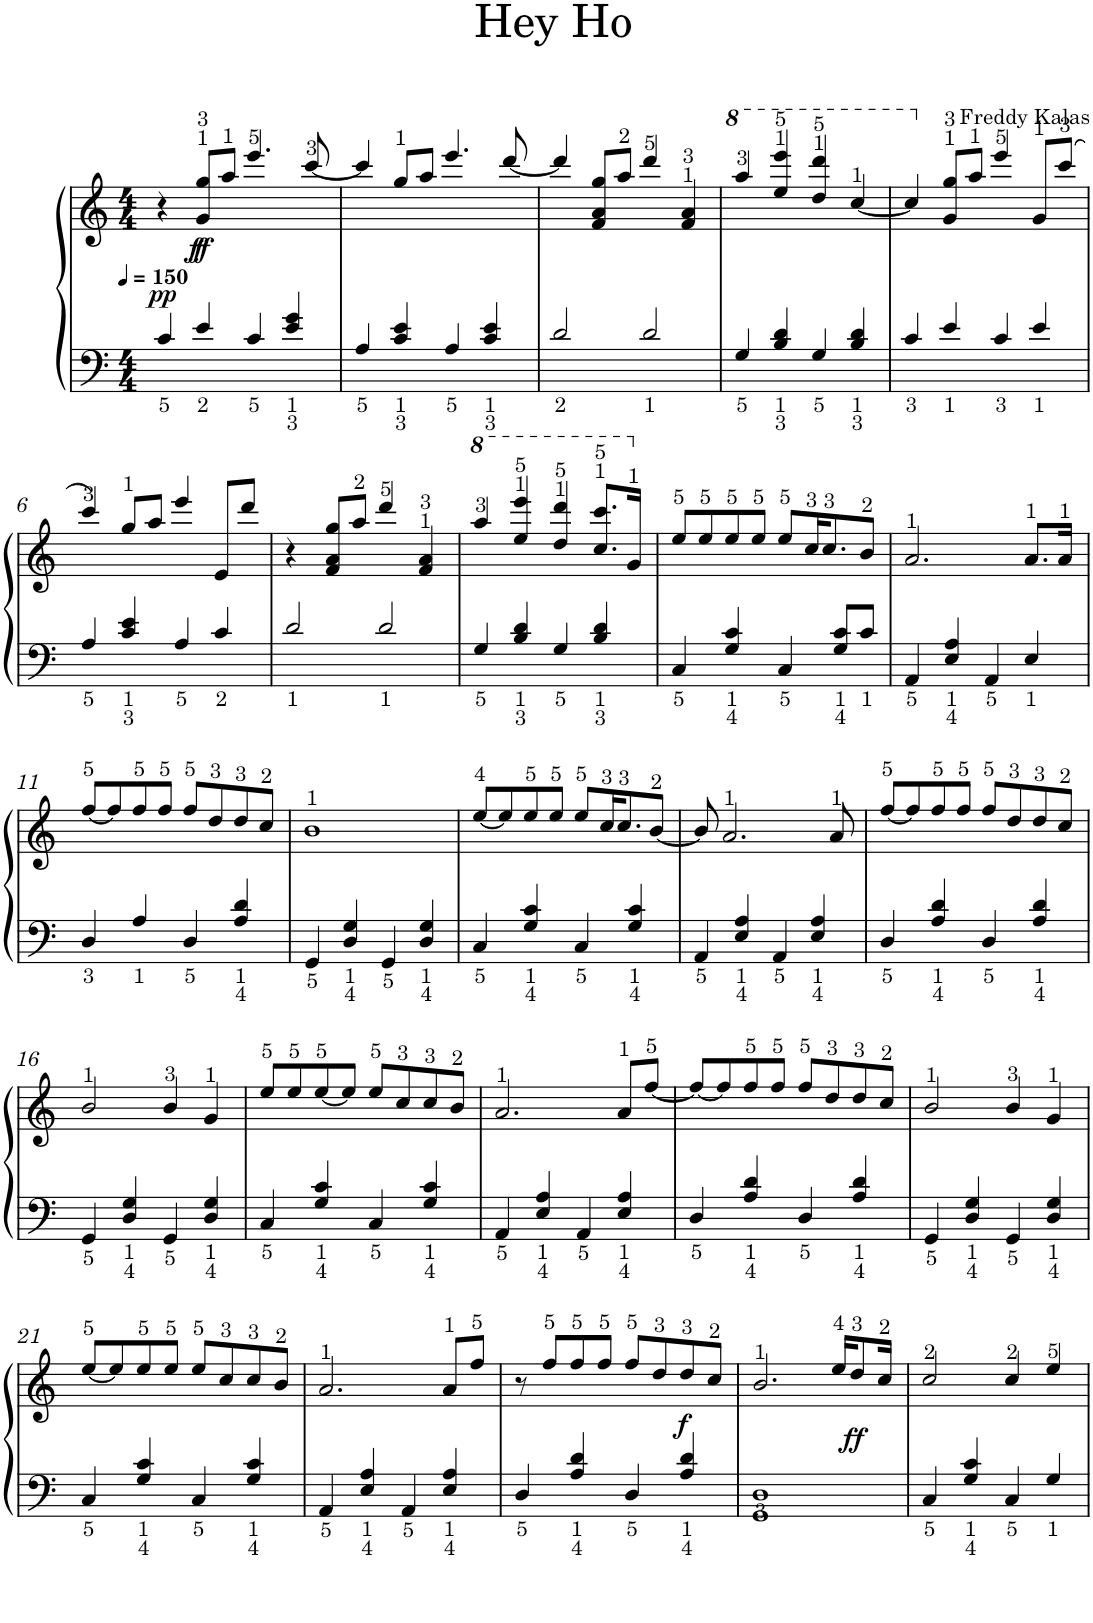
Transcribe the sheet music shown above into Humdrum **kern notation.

**kern	**kern	**dynam
*part1	*part1	*part1
*staff2	*staff1	*staff1/2
*I"Piano	*	*
*I'Pno	*	*
*clefF4	*clefG2	*
*k[]	*k[]	*
*M4/4	*M4/4	*
*MM150	*MM150	*
=1	=1	=1
!	!	!LO:DY:a=2
4c/	4r	pp
!	!	!LO:DY:b
!	!	!LO:DY:n=1:b
4e/	8g/ 8gg/L	f ff
.	8aa/J	.
4c/	4.eee/	.
4e/ 4g/	.	.
.	[8ccc/	.
=2	=2	=2
4A/	4ccc/]	.
4c/ 4e/	8gg/L	.
.	8aa/J	.
4A/	4.eee/	.
4c/ 4e/	.	.
.	[8ddd/	.
=3	=3	=3
2d/	4ddd/]	.
.	8f/ 8a/ 8gg/L	.
.	8aa/J	.
2d/	4ddd/	.
.	4f/ 4a/	.
=4	=4	=4
*	*8va	*
4G/	4aaa/	.
4B/ 4d/	4eee/ 4eeee/	.
4G/	4ddd/ 4dddd/	.
4B/ 4d/	[4ccc/	.
=5	=5	=5
4c/	4ccc/]	.
*	*X8va	*
4e/	8g/ 8gg/L	.
.	8aa/J	.
4c/	4eee/	.
4e/	8g/L	.
.	(>8ccc/J	.
!!LO:LB:g=z
=6	=6	=6
4A/	4ccc/)	.
4c/ 4e/	8gg/L	.
.	8aa/J	.
4A/	4eee/	.
4c/	8e/L	.
.	8ddd/J	.
=7	=7	=7
2d/	4r	.
.	8f/ 8a/ 8gg/L	.
.	8aa/J	.
2d/	4ddd/	.
.	4f/ 4a/	.
=8	=8	=8
*	*8va	*
4G/	4aaa/	.
4B/ 4d/	4eee/ 4eeee/	.
4G/	4ddd/ 4dddd/	.
4B/ 4d/	8.ccc/ 8.cccc/L	.
*	*X8va	*
.	16g/Jk	.
=9	=9	=9
4C/	8ee/L	.
.	8ee/	.
4G/ 4c/	8ee/	.
.	8ee/J	.
4C/	8ee/L	.
.	16cc/K	.
.	8.cc/	.
8G/ 8c/L	.	.
8c/J	8b/J	.
=10	=10	=10
4AA/	2.a/	.
4E/ 4A/	.	.
4AA/	.	.
4E/	8.a/L	.
.	16a/Jk	.
!!LO:LB:g=z
=11	=11	=11
4D/	[8ff/L	.
.	8ff/]	.
4A/	8ff/	.
.	8ff/J	.
4D/	8ff/L	.
.	8dd/	.
4A/ 4d/	8dd/	.
.	8cc/J	.
=12	=12	=12
4GG/	1b	.
4D/ 4G/	.	.
4GG/	.	.
4D/ 4G/	.	.
=13	=13	=13
4C/	[8ee/L	.
.	8ee/]	.
4G/ 4c/	8ee/	.
.	8ee/J	.
4C/	8ee/L	.
.	16cc/K	.
.	8.cc/	.
4G/ 4c/	.	.
.	[8b/J	.
=14	=14	=14
4AA/	8b/]	.
.	2.a/	.
4E/ 4A/	.	.
4AA/	.	.
4E/ 4A/	.	.
.	8a/	.
=15	=15	=15
4D/	[8ff/L	.
.	8ff/]	.
4A/ 4d/	8ff/	.
.	8ff/J	.
4D/	8ff/L	.
.	8dd/	.
4A/ 4d/	8dd/	.
.	8cc/J	.
!!LO:LB:g=z
=16	=16	=16
4GG/	2b/	.
4D/ 4G/	.	.
4GG/	4b/	.
4D/ 4G/	4g/	.
=17	=17	=17
4C/	8ee/L	.
.	8ee/	.
4G/ 4c/	[8ee/	.
.	8ee/J]	.
4C/	8ee/L	.
.	8cc/	.
4G/ 4c/	8cc/	.
.	8b/J	.
=18	=18	=18
4AA/	2.a/	.
4E/ 4A/	.	.
4AA/	.	.
4E/ 4A/	8a/L	.
.	[8ff/J	.
=19	=19	=19
4D/	8ff/L_	.
.	8ff/]	.
4A/ 4d/	8ff/	.
.	8ff/J	.
4D/	8ff/L	.
.	8dd/	.
4A/ 4d/	8dd/	.
.	8cc/J	.
=20	=20	=20
4GG/	2b/	.
4D/ 4G/	.	.
4GG/	4b/	.
4D/ 4G/	4g/	.
!!LO:LB:g=z
=21	=21	=21
4C/	[8ee/L	.
.	8ee/]	.
4G/ 4c/	8ee/	.
.	8ee/J	.
4C/	8ee/L	.
.	8cc/	.
4G/ 4c/	8cc/	.
.	8b/J	.
=22	=22	=22
4AA/	2.a/	.
4E/ 4A/	.	.
4AA/	.	.
4E/ 4A/	8a/L	.
.	8ff/J	.
=23	=23	=23
4D/	8r	.
.	8ff/L	.
4A/ 4d/	8ff/	.
.	8ff/J	.
4D/	8ff/L	.
.	8dd/	.
!	!	!LO:DY:b
4A/ 4d/	8dd/	f
.	8cc/J	.
=24	=24	=24
*^	*	*
*	*^	*	*
1ryy	1D	1GG	2.b/	.
.	.	.	16ee/KL	.
!	!	!	!	!LO:DY:b
.	.	.	8dd/	ff
.	.	.	16cc/Jk	.
*v	*v	*v	*	*
=25	=25	=25
4C/	2cc/	.
4G/ 4c/	.	.
4C/	4cc/	.
4G/	4ee/	.
=	=	=
*-	*-	*-
